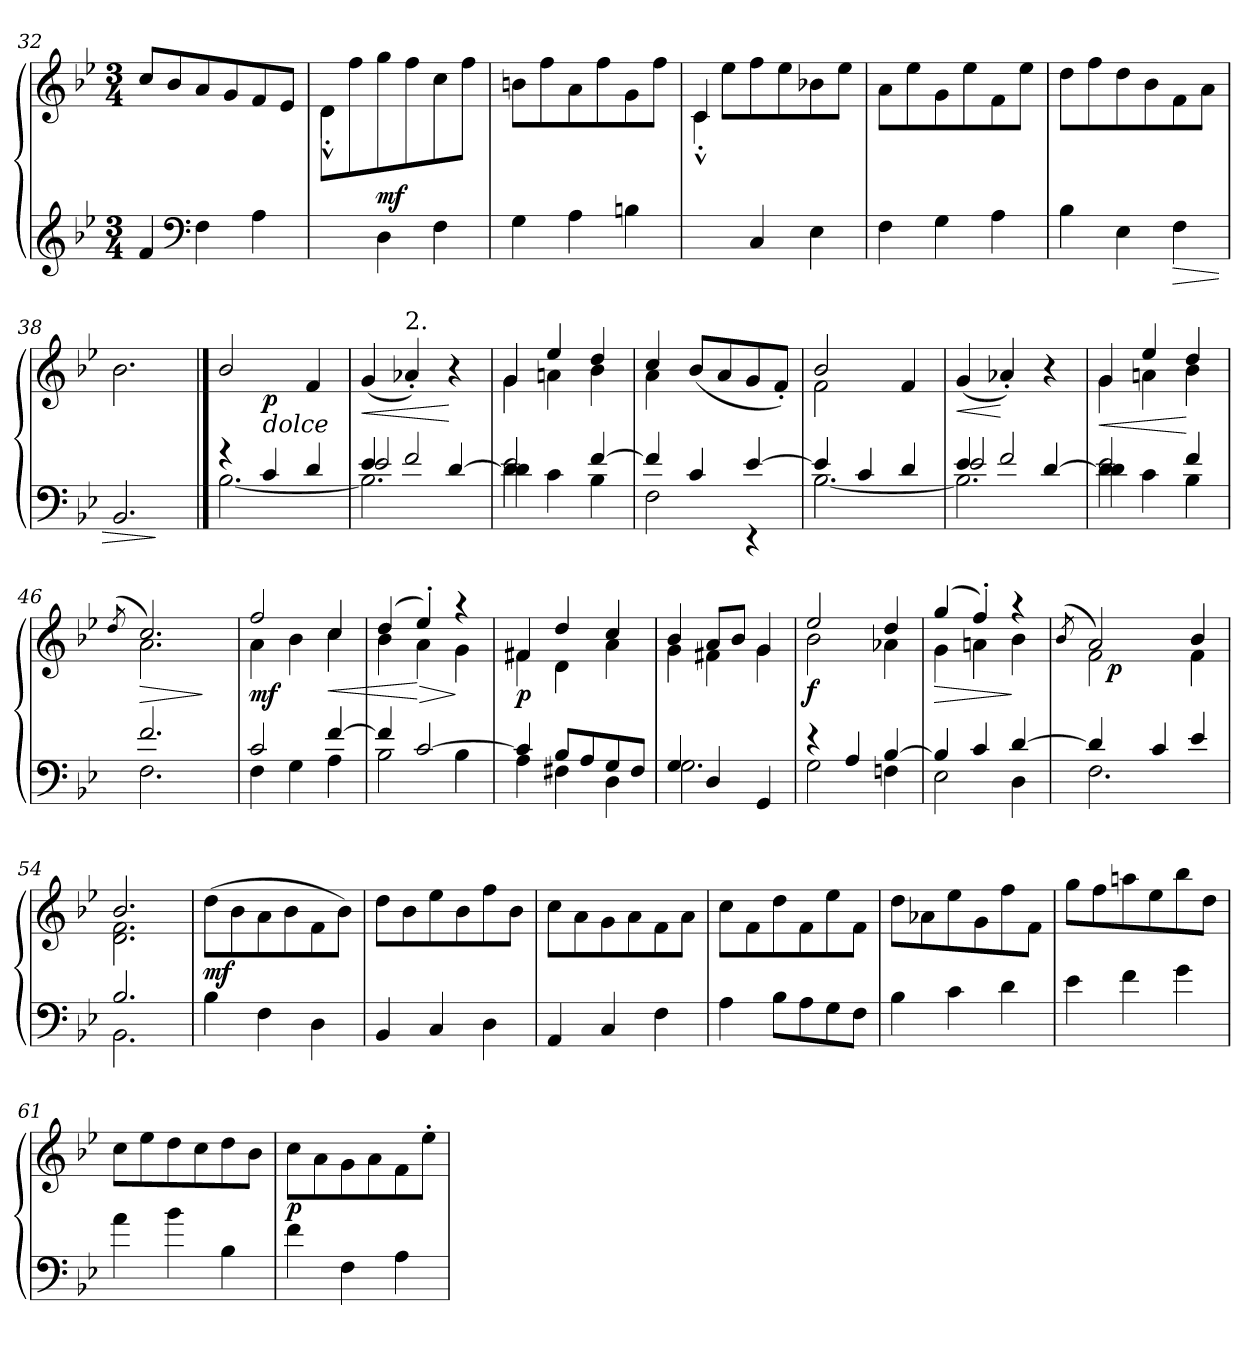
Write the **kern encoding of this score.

**kern	**kern	**dynam
*part1	*part1	*part1
*staff2	*staff1	*staff1/2
*clefG2	*clefG2	*
*k[b-e-]	*k[b-e-]	*
*B-:	*B-:	*
*M3/4	*M3/4	*
=32	=32	=32
4f/	8cc/L	.
.	8b-/	.
*clefF4	*	*
4F\	8a/	.
.	8g/	.
4A\	8f/	.
.	8e-/J	.
!!LO:LB:g=z
=33	=33	=33
*	*^	*
4ryy	8d/L	4d^^<'<\	.
.	8ff\	.	.
!	!	!	!LO:DY:a=2
4D\	8gg\	4ryy	mf
.	8ff\	.	.
4F\	8cc\	4ryy	.
.	8ff\J	.	.
*	*v	*v	*
=34	=34	=34
4G\	8bn\L	.
.	8ff\	.
4A\	8a\	.
.	8ff\	.
4Bn\	8g\	.
.	8ff\J	.
=35	=35	=35
*	*^	*
*	*	*^	*
4ryy	8ryy	4c^^<'<\	4c/	.
.	8ee-\L	.	.	.
4C/	8ff\	4ryy	4ryy	.
.	8ee-\	.	.	.
4E-\	8b-X\	4ryy	4ryy	.
.	8ee-\J	.	.	.
*	*v	*v	*v	*
=36	=36	=36
4F\	8a\L	.
.	8ee-\	.
4G\	8g\	.
.	8ee-\	.
4A\	8f\	.
.	8ee-\J	.
=37	=37	=37
4B-\	8dd\L	.
.	8ff\	.
4E-\	8dd\	.
.	8b-\	.
!	!	!LO:HP:b=2
4F\	8f\	>
.	8a\J	.
=38	=38	=38
2.BB-/	2.b-\	.
.	.	]
==39	==39	==39
*^	*^	*
4rg	[<2.B-\	2b-/	4ryy	.
!	!	!	!LO:TX:b:i:t=dolce	!
!	!	!	!	!LO:DY:b
4c/	.	.	2ryy	p
4d/	.	4f/	.	.
=40	=40	=40	=40	=40
*	*^	*	*	*
!	!	!	!	!	!LO:HP:b
*	*	*	*v	*v	*
4e-/	2.B-\]	2e-/	(<4g/	<
!	!	!	!LO:TX:a:t=2.	!
2f/	.	.	4a-X'</)	.
.	.	[4d/	4r	[
!!LO:PB:g=z
=41	=41	=41	=41	=41
*	*	*	*^	*
2e-/	4d\	4d\]	4g/	4g\	.
.	4c\	4ryy	4ee-/	4an\	.
[>4f/	4B-\	4ryy	4dd/	4b-\	.
*	*v	*v	*	*	*
=42	=42	=42	=42	=42
4f/]	2F\	4cc/	4a\	.
4c/	.	(>8b-/L	4ryy	.
.	.	8a/	.	.
[>4e-/	4rEE	8g/	4ryy	.
.	.	8f'>/J)	.	.
=43	=43	=43	=43	=43
4e-/]	[<2.B-\	2b-/	2f\	.
4c/	.	.	.	.
4d/	.	4f/	4ryy	.
=44	=44	=44	=44	=44
*	*^	*	*	*
!	!	!	!	!	!LO:HP:b
*	*	*	*v	*v	*
4e-/	2.B-\]	2e-/	(<4g/	<
2f/	.	.	4a-X'</)	[
.	.	[4d/	4r	.
=45	=45	=45	=45	=45
!	!	!	!	!LO:HP:b
*	*	*	*^	*
2e-/	4d\	4d\]	4g/	4g\	<
.	4c\	4ryy	4ee-/	4an\	.
4f/	4B-\	4ryy	4dd/	4b-\	[
*v	*v	*v	*	*	*
*	*v	*v	*
=46	=46	=46
.	(>8qdd/	.
*^	*	*
!	!	!	!LO:HP:b
*	*	*^	*
*	*	*	*^	*
2.f/	2.F\	2.cc/)	2.a\	2048%79dd/yy	>
.	.	.	.	2048%1457cc/yy	.
*v	*v	*	*	*	*
*	*v	*v	*v	*
.	.	]
=47	=47	=47
*^	*^	*
!	!	!	!	!LO:DY:b
2c/	4F\	2ff/	4a\	mf
.	4G\	.	4b-\	.
!	!	!	!	!LO:HP:b
[>4f/	4A\	4cc/	4cc\	<
=48	=48	=48	=48	=48
4f/]	2B-\	(>4dd/	4b-\	.
!	!	!	!	!LO:HP:n=1:b
[>2c/	.	4ee-'>/)	4a\	[ >
.	4B-\	4raa	4g\	]
=49	=49	=49	=49	=49
!	!	!	!	!LO:DY:b
4c/]	4A\	4f#X/	4f#\	p
8B-/L	4F#X\	4dd/	4d\	.
8A/	.	.	.	.
8G/	4D\	4cc/	4a\	.
8F#/J	.	.	.	.
!!LO:LB:g=z	!!
=50	=50	=50	=50	=50
4G/	2.G\	4b-/	4g\	.
4D/	.	8a/L	4f#X\	.
.	.	8b-/J	.	.
4GG/	.	4g/	4g\	.
=51	=51	=51	=51	=51
!	!	!	!	!LO:DY:b
4re	2G\	2ee-/	2b-\	f
4A/	.	.	.	.
[>4B-/	4Fn\	4dd/	4a-X\	.
=52	=52	=52	=52	=52
!	!	!	!	!LO:HP:b
4B-/]	2E-\	(>4gg/	4g\	>
4c/	.	4ff'>/)	4an\	.
[>4d/	4D\	4raa	4b-\	]
*	*	*v	*v	*
=53	=53	=53	=53
.	.	(>8qb-/	.
*	*	*^	*
*	*	*	*^	*
4d/]	2.F\	2a/)	2f\	4096%159b-/yy	.
!	!	!	!	!	!LO:DY:b
.	.	.	.	4096%1889a/yy	p
4c/	.	.	.	.	.
4e-/	.	4b-/	4f\	4ryy	.
*	*	*	*v	*v	*
=54	=54	=54	=54	=54
2.B-/	2.BB-\	2.b-/	2.d\ 2.f\	.
*v	*v	*	*	*
*	*v	*v	*
=55	=55	=55
*	*MM180	*
*^	*^	*
!	!	!LO:TX:a:B:t=Allegretto.	!	!
!	!	!	!	!LO:DY:b
*v	*v	*	*	*
*	*v	*v	*
4B-\	(<8dd\L	mf
.	8b-\	.
4F\	8a\	.
.	8b-\	.
4D\	8f\	.
.	8b-\J)	.
=56	=56	=56
4BB-/	8dd\L	.
.	8b-\	.
4C/	8ee-\	.
.	8b-\	.
4D\	8ff\	.
.	8b-\J	.
=57	=57	=57
4AA/	8cc\L	.
.	8a\	.
4C/	8g\	.
.	8a\	.
4F\	8f\	.
.	8a\J	.
!!LO:LB:g=z
=58	=58	=58
4A\	8cc\L	.
.	8f\	.
8B-\L	8dd\	.
8A\	8f\	.
8G\	8ee-\	.
8F\J	8f\J	.
=59	=59	=59
4B-\	8dd\L	.
.	8a-X\	.
4c\	8ee-\	.
.	8g\	.
4d\	8ff\	.
.	8f\J	.
=60	=60	=60
4e-\	8gg\L	.
.	8ff\	.
4f\	8aan\	.
.	8ee-\	.
4g\	8bb-\	.
.	8dd\J	.
=61	=61	=61
4a\	8cc\L	.
.	8ee-\	.
4b-\	8dd\	.
.	8cc\	.
4B-\	8dd\	.
.	8b-\J	.
=62	=62	=62
!	!	!LO:DY:a=2
4f\	8cc\L	p
.	8a\	.
4F\	8g\	.
.	8a\	.
4A\	8f\	.
.	8ee-'>\J	.
=	=	=
*-	*-	*-
